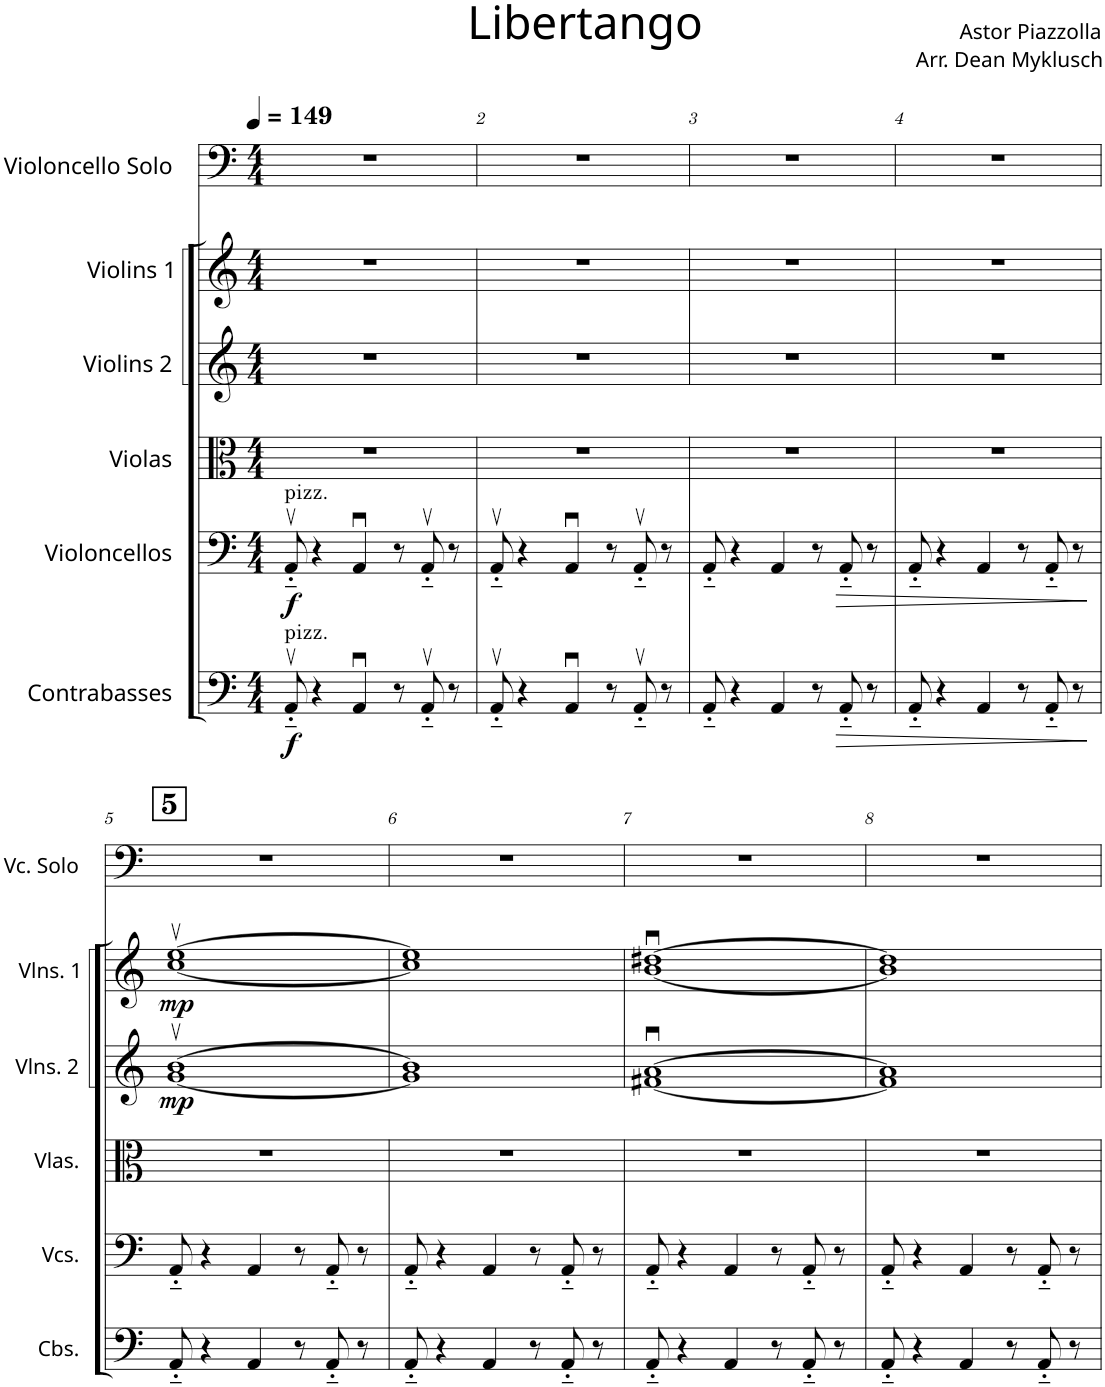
**kern	**dynam	**kern	**dynam	**kern	**kern	**dynam	**kern	**dynam	**kern
*part6	*part6	*part5	*part5	*part4	*part3	*part3	*part2	*part2	*part1
*staff6	*staff6	*staff5	*staff5	*staff4	*staff3	*staff3	*staff2	*staff2	*staff1
*I"Contrabasses	*	*I"Violoncellos	*	*I"Violas	*I"Violins 2	*	*I"Violins 1	*	*I"Violoncello Solo
*I'Cbs.	*	*I'Vcs.	*	*I'Vlas.	*I'Vlns. 2	*	*I'Vlns. 1	*	*I'Vc. Solo
*clefF4	*	*clefF4	*	*clefC3	*clefG2	*	*clefG2	*	*clefF4
*Trd7c12	*	*	*	*	*	*	*	*	*
*k[]	*	*k[]	*	*k[]	*k[]	*	*k[]	*	*k[]
*M4/4	*	*M4/4	*	*M4/4	*M4/4	*	*M4/4	*	*M4/4
*MM149	*	*MM149	*	*MM149	*MM149	*	*MM149	*	*MM149
=1	=1	=1	=1	=1	=1	=1	=1	=1	=1
!	!	!LO:TX:a:t=pizz.	!	!	!	!	!	!	!
!LO:TX:a:t=pizz.	!	!	!	!	!	!	!	!	!
!	!LO:DY:b	!	!LO:DY:b	!	!	!	!	!	!
8AAv'~/	f	8AAv'~/	f	1r	1r	.	1r	.	1r
4r	.	4r	.	.	.	.	.	.	.
4AAu/	.	4AAu/	.	.	.	.	.	.	.
8r	.	8r	.	.	.	.	.	.	.
8AAv'~/	.	8AAv'~/	.	.	.	.	.	.	.
8r	.	8r	.	.	.	.	.	.	.
=2	=2	=2	=2	=2	=2	=2	=2	=2	=2
8AAv'~/	.	8AAv'~/	.	1r	1r	.	1r	.	1r
4r	.	4r	.	.	.	.	.	.	.
4AAu/	.	4AAu/	.	.	.	.	.	.	.
8r	.	8r	.	.	.	.	.	.	.
8AAv'~/	.	8AAv'~/	.	.	.	.	.	.	.
8r	.	8r	.	.	.	.	.	.	.
=3	=3	=3	=3	=3	=3	=3	=3	=3	=3
8AA'~/	.	8AA'~/	.	1r	1r	.	1r	.	1r
4r	.	4r	.	.	.	.	.	.	.
4AA/	.	4AA/	.	.	.	.	.	.	.
8r	.	8r	.	.	.	.	.	.	.
!	!LO:HP:b	!	!LO:HP:b	!	!	!	!	!	!
8AA'~/	>	8AA'~/	>	.	.	.	.	.	.
8r	.	8r	.	.	.	.	.	.	.
=4	=4	=4	=4	=4	=4	=4	=4	=4	=4
8AA'~/	.	8AA'~/	.	1r	1r	.	1r	.	1r
4r	.	4r	.	.	.	.	.	.	.
4AA/	.	4AA/	.	.	.	.	.	.	.
8r	.	8r	.	.	.	.	.	.	.
8AA'~/	.	8AA'~/	.	.	.	.	.	.	.
8r	.	8r	.	.	.	.	.	.	.
.	]	.	]	.	.	.	.	.	.
!!LO:LB:g=z
!!LO:REH:place=s1:a:B:cj:fs=14:t=5
=5	=5	=5	=5	=5	=5	=5	=5	=5	=5
!	!	!	!	!	!	!LO:DY:b	!	!LO:DY:b	!
8AA'~/	.	8AA'~/	.	1r	[1gv [1bv	mp	[1ccv [1eev	mp	1r
4r	.	4r	.	.	.	.	.	.	.
4AA/	.	4AA/	.	.	.	.	.	.	.
8r	.	8r	.	.	.	.	.	.	.
8AA'~/	.	8AA'~/	.	.	.	.	.	.	.
8r	.	8r	.	.	.	.	.	.	.
=6	=6	=6	=6	=6	=6	=6	=6	=6	=6
8AA'~/	.	8AA'~/	.	1r	1g] 1b]	.	1cc] 1ee]	.	1r
4r	.	4r	.	.	.	.	.	.	.
4AA/	.	4AA/	.	.	.	.	.	.	.
8r	.	8r	.	.	.	.	.	.	.
8AA'~/	.	8AA'~/	.	.	.	.	.	.	.
8r	.	8r	.	.	.	.	.	.	.
=7	=7	=7	=7	=7	=7	=7	=7	=7	=7
8AA'~/	.	8AA'~/	.	1r	[1f#Xu [1au	.	[1bu [1dd#Xu	.	1r
4r	.	4r	.	.	.	.	.	.	.
4AA/	.	4AA/	.	.	.	.	.	.	.
8r	.	8r	.	.	.	.	.	.	.
8AA'~/	.	8AA'~/	.	.	.	.	.	.	.
8r	.	8r	.	.	.	.	.	.	.
=8	=8	=8	=8	=8	=8	=8	=8	=8	=8
8AA'~/	.	8AA'~/	.	1r	1f#] 1a]	.	1b] 1dd#]	.	1r
4r	.	4r	.	.	.	.	.	.	.
4AA/	.	4AA/	.	.	.	.	.	.	.
8r	.	8r	.	.	.	.	.	.	.
8AA'~/	.	8AA'~/	.	.	.	.	.	.	.
8r	.	8r	.	.	.	.	.	.	.
=	=	=	=	=	=	=	=	=	=
*-	*-	*-	*-	*-	*-	*-	*-	*-	*-
